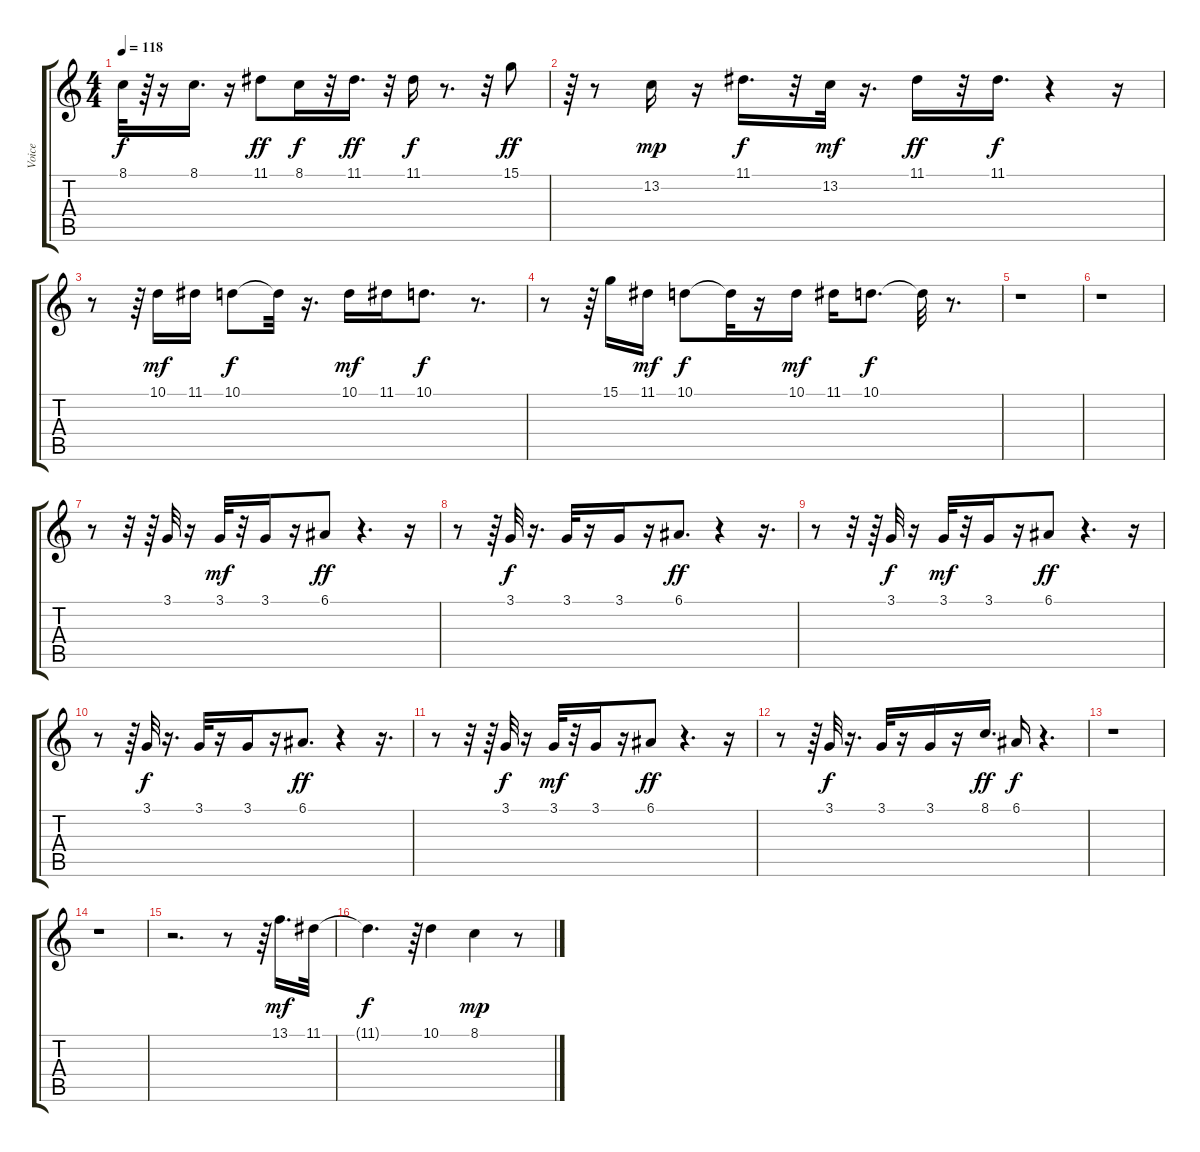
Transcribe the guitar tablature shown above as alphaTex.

\track ("Voice" "Voice") {instrument lead4chiff}
\staff {score tabs}
\tuning (E4 B3 G3 D3 A2 E2) {hide}
\ts (4 4)
\tempo 118
\clef g2
\ks c
8.1{t}.32{dy f} r.64 r.16 8.1.16{d} r.16 11.1.8{dy ff} 8.1.16{dy f} r.32 11.1.16{d dy ff} r.32 11.1.16{dy f} r.8{d} r.32 15.1.8{dy ff} |
r.64 r.8 13.2.16{dy mp} r.16 11.1.16{d dy f} r.32 13.2.32{dy mf} r.16{d} 11.1.16{dy ff} r.32 11.1.16{d dy f} r.4 r.16 |
r.8 r.64 10.1.16{dy mf} 11.1.16 10.1.8{dy f} 10.1{t}.32 r.16{d} 10.1.16{dy mf} 11.1.16 10.1.8{d dy f} r.8{d} |
r.8 r.64 15.1.16 11.1.16{dy mf} 10.1.8{dy f} 10.1{t}.32 r.16 10.1.16{dy mf} 11.1.16 10.1.8{d dy f} 10.1{t}.32 r.8{d} |
r.1 |
r.1 |
r.8 r.32 r.64 3.1.32 r.16 3.1.32{dy mf} r.32 3.1.16 r.16 6.1.8{dy ff} r.4{d} r.16 |
r.8 r.64 3.1.32{dy f} r.16{d} 3.1.32 r.16 3.1.16 r.16 6.1.8{d dy ff} r.4 r.16{d} |
r.8 r.32 r.64 3.1.32{dy f} r.16 3.1.32{dy mf} r.32 3.1.16 r.16 6.1.8{dy ff} r.4{d} r.16 |
r.8 r.64 3.1.32{dy f} r.16{d} 3.1.32 r.16 3.1.16 r.16 6.1.8{d dy ff} r.4 r.16{d} |
r.8 r.32 r.64 3.1.32{dy f} r.16 3.1.32{dy mf} r.32 3.1.16 r.16 6.1.8{dy ff} r.4{d} r.16 |
r.8 r.64 3.1.32{dy f} r.16{d} 3.1.32 r.16 3.1.16 r.16 8.1.16{d dy ff} 6.1.16{dy f} r.4{d} |
r.1 |
r.1 |
r.2{d} r.8 r.64 13.1.16{d dy mf} 11.1.32 |
11.1{t}.4{d dy f} r.64 10.1.4 8.1.4{dy mp} r.8
